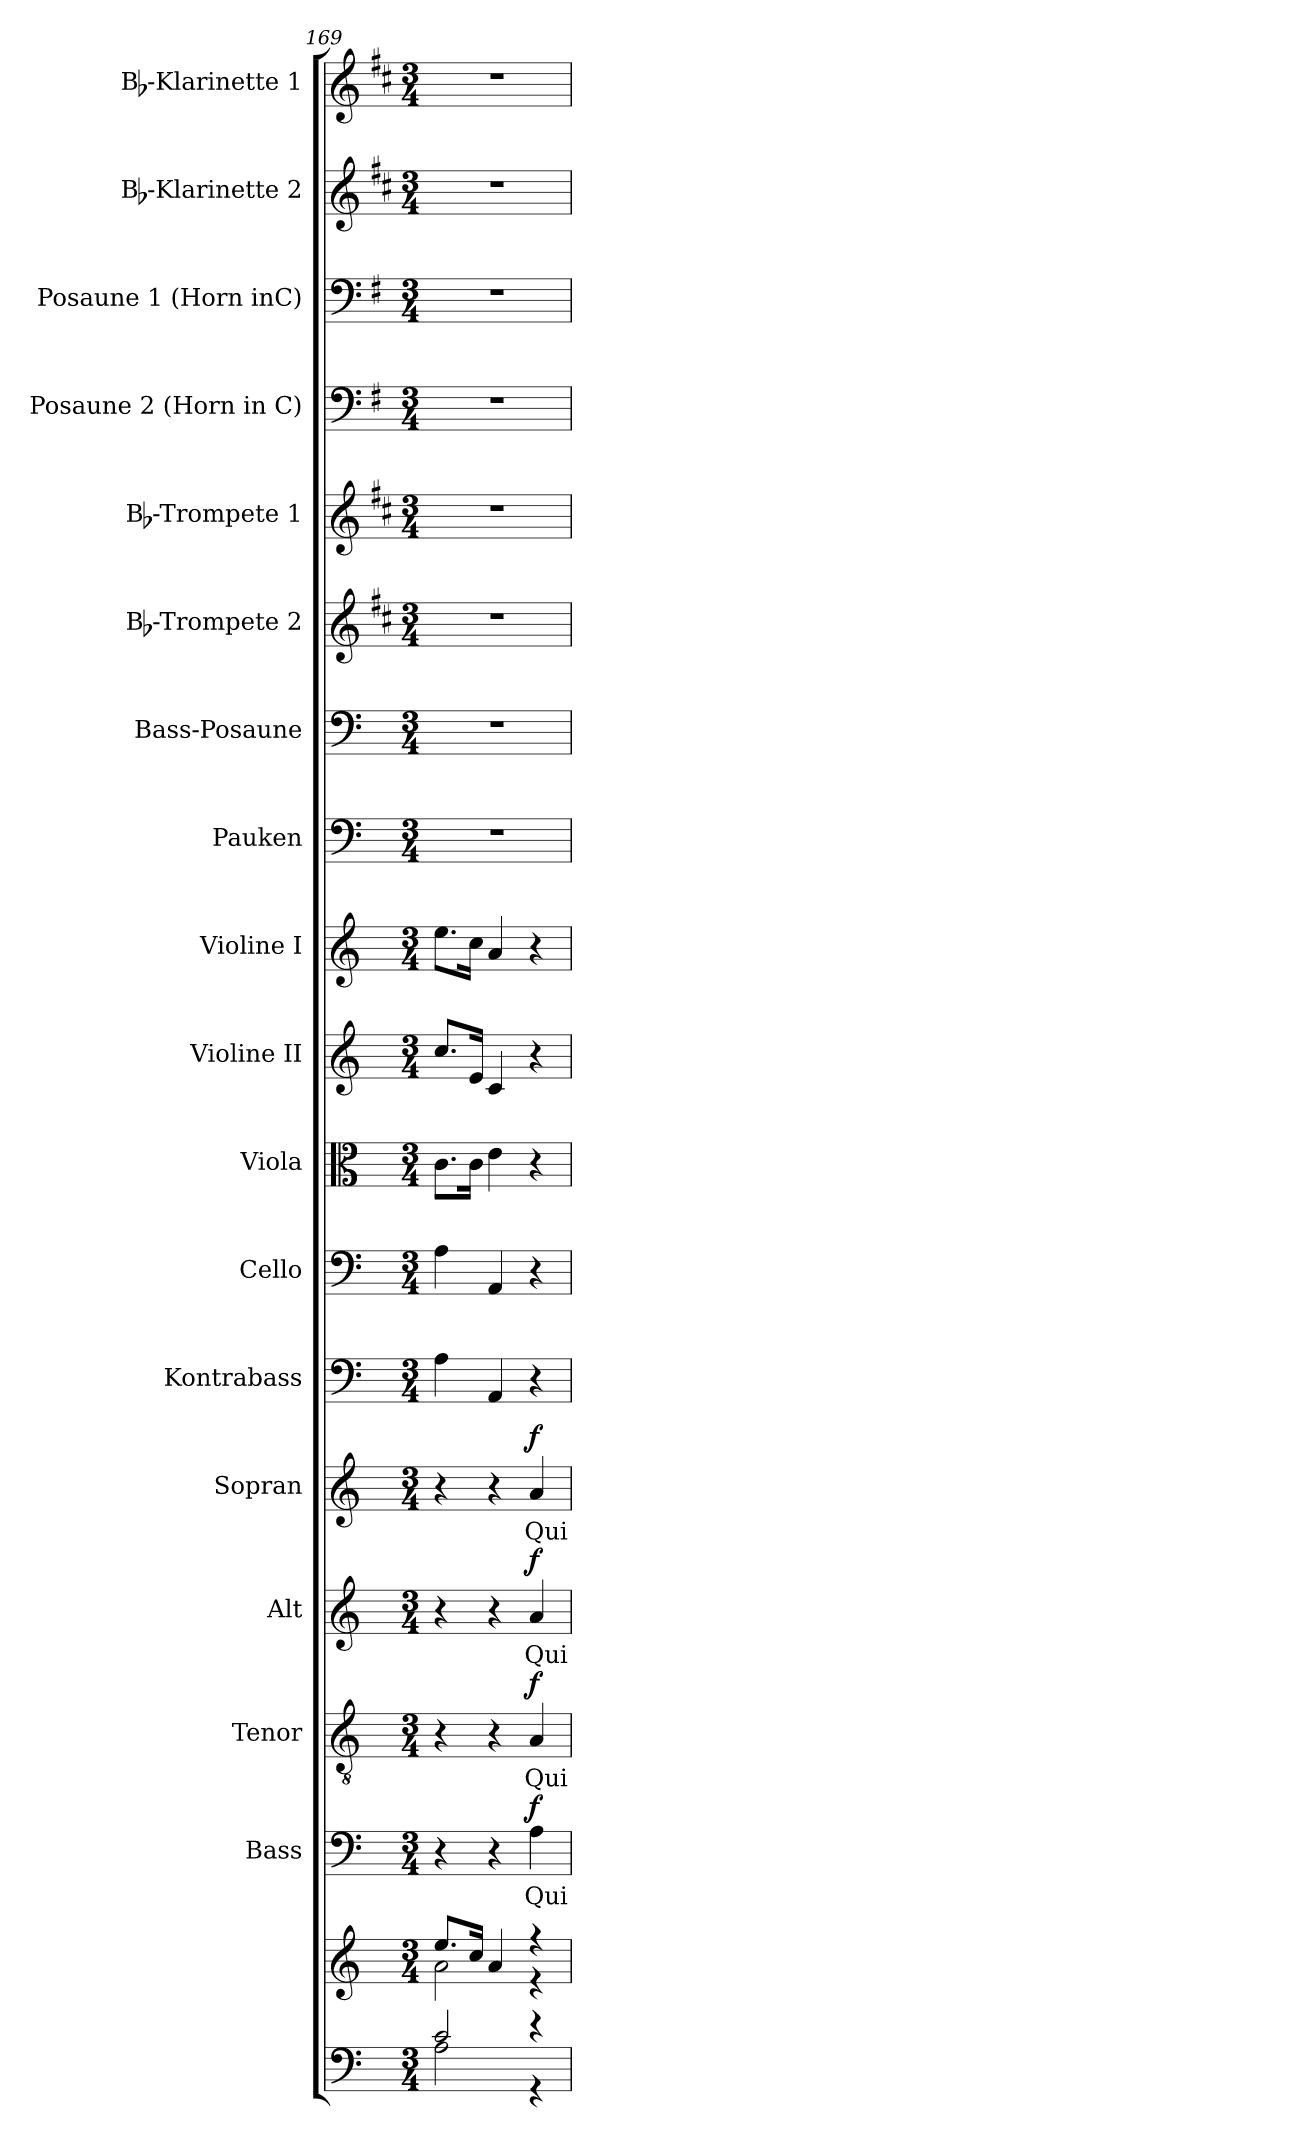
**kern	**kern	**kern	**text	**dynam	**kern	**text	**dynam	**kern	**text	**dynam	**kern	**text	**dynam	**kern	**kern	**kern	**kern	**kern	**kern	**kern	**kern	**kern	**kern	**kern	**kern	**kern
*part18	*part18	*part17	*part17	*part17	*part16	*part16	*part16	*part15	*part15	*part15	*part14	*part14	*part14	*part13	*part12	*part11	*part10	*part9	*part8	*part7	*part6	*part5	*part4	*part3	*part2	*part1
*staff19	*staff18	*staff17	*staff17	*staff17	*staff16	*staff16	*staff16	*staff15	*staff15	*staff15	*staff14	*staff14	*staff14	*staff13	*staff12	*staff11	*staff10	*staff9	*staff8	*staff7	*staff6	*staff5	*staff4	*staff3	*staff2	*staff1
*	*	*I"Bass	*	*	*I"Tenor	*	*	*I"Alt	*	*	*I"Sopran	*	*	*I"Kontrabass	*I"Cello	*I"Viola	*I"Violine II	*I"Violine I	*I"Pauken	*I"Bass-Posaune	*I"Bb-Trompete 2	*I"Bb-Trompete 1	*I"Posaune 2 (Horn in C)	*I"Posaune 1 (Horn inC)	*I"Bb-Klarinette 2	*I"Bb-Klarinette 1
*	*	*I'B.	*	*	*I'T.	*	*	*I'A.	*	*	*I'S.	*	*	*I'Kb.	*	*I'Vla.	*I'Vl. II	*I'Vl. I	*I'Pk.	*I'B-Pos.	*I'Bb Trp. 2	*I'Bb Trp. 1	*I'Pos. 2	*I'Pos. 1	*I'Bb Kl. 2	*I'Bb Kl. 1
*clefF4	*clefG2	*clefF4	*	*	*clefGv2	*	*	*clefG2	*	*	*clefG2	*	*	*clefF4	*clefF4	*clefC3	*clefG2	*clefG2	*clefF4	*clefF4	*clefG2	*clefG2	*clefF4	*clefF4	*clefG2	*clefG2
*	*	*	*	*	*	*	*	*	*	*	*	*	*	*ITrd7c12	*	*	*	*	*	*	*ITrd1c2	*ITrd1c2	*ITrd4c7	*ITrd4c7	*ITrd1c2	*ITrd1c2
*k[]	*k[]	*k[]	*	*	*k[]	*	*	*k[]	*	*	*k[]	*	*	*k[]	*k[]	*k[]	*k[]	*k[]	*k[]	*k[]	*k[]	*k[]	*k[]	*k[]	*k[]	*k[]
*C:	*C:	*C:	*	*	*C:	*	*	*C:	*	*	*C:	*	*	*C:	*C:	*C:	*C:	*C:	*C:	*C:	*C:	*C:	*C:	*C:	*C:	*C:
*M3/4	*M3/4	*M3/4	*	*	*M3/4	*	*	*M3/4	*	*	*M3/4	*	*	*M3/4	*M3/4	*M3/4	*M3/4	*M3/4	*M3/4	*M3/4	*M3/4	*M3/4	*M3/4	*M3/4	*M3/4	*M3/4
=169	=169	=169	=169	=169	=169	=169	=169	=169	=169	=169	=169	=169	=169	=169	=169	=169	=169	=169	=169	=169	=169	=169	=169	=169	=169	=169
*^	*^	*	*	*	*	*	*	*	*	*	*	*	*	*	*	*	*	*	*	*	*	*	*	*	*	*
2c/	2A\	8.ee/L	2a\	4r	.	.	4r	.	.	4r	.	.	4r	.	.	4AA\	4A\	8.c\L	8.cc/L	8.ee\L	2.r	2.r	2.r	2.r	2.r	2.r	2.r	2.r
.	.	16cc/Jk	.	.	.	.	.	.	.	.	.	.	.	.	.	.	.	16c\Jk	16e/Jk	16cc\Jk	.	.	.	.	.	.	.	.
.	.	4a/	.	4r	.	.	4r	.	.	4r	.	.	4r	.	.	4AAA/	4AA/	4e\	4c/	4a/	.	.	.	.	.	.	.	.
!	!	!	!	!	!LO:LY:b	!LO:DY:a	!	!LO:LY:b	!LO:DY:a	!	!LO:LY:b	!LO:DY:a	!	!LO:LY:b	!LO:DY:a	!	!	!	!	!	!	!	!	!	!	!	!	!
4r	4r	4r	4r	4A\	Qui	f	4A/	Qui	f	4a/	Qui	f	4a/	Qui	f	4r	4r	4r	4r	4r	.	.	.	.	.	.	.	.
*v	*v	*	*	*	*	*	*	*	*	*	*	*	*	*	*	*	*	*	*	*	*	*	*	*	*	*	*	*
*	*v	*v	*	*	*	*	*	*	*	*	*	*	*	*	*	*	*	*	*	*	*	*	*	*	*	*	*
=	=	=	=	=	=	=	=	=	=	=	=	=	=	=	=	=	=	=	=	=	=	=	=	=	=	=
*-	*-	*-	*-	*-	*-	*-	*-	*-	*-	*-	*-	*-	*-	*-	*-	*-	*-	*-	*-	*-	*-	*-	*-	*-	*-	*-
